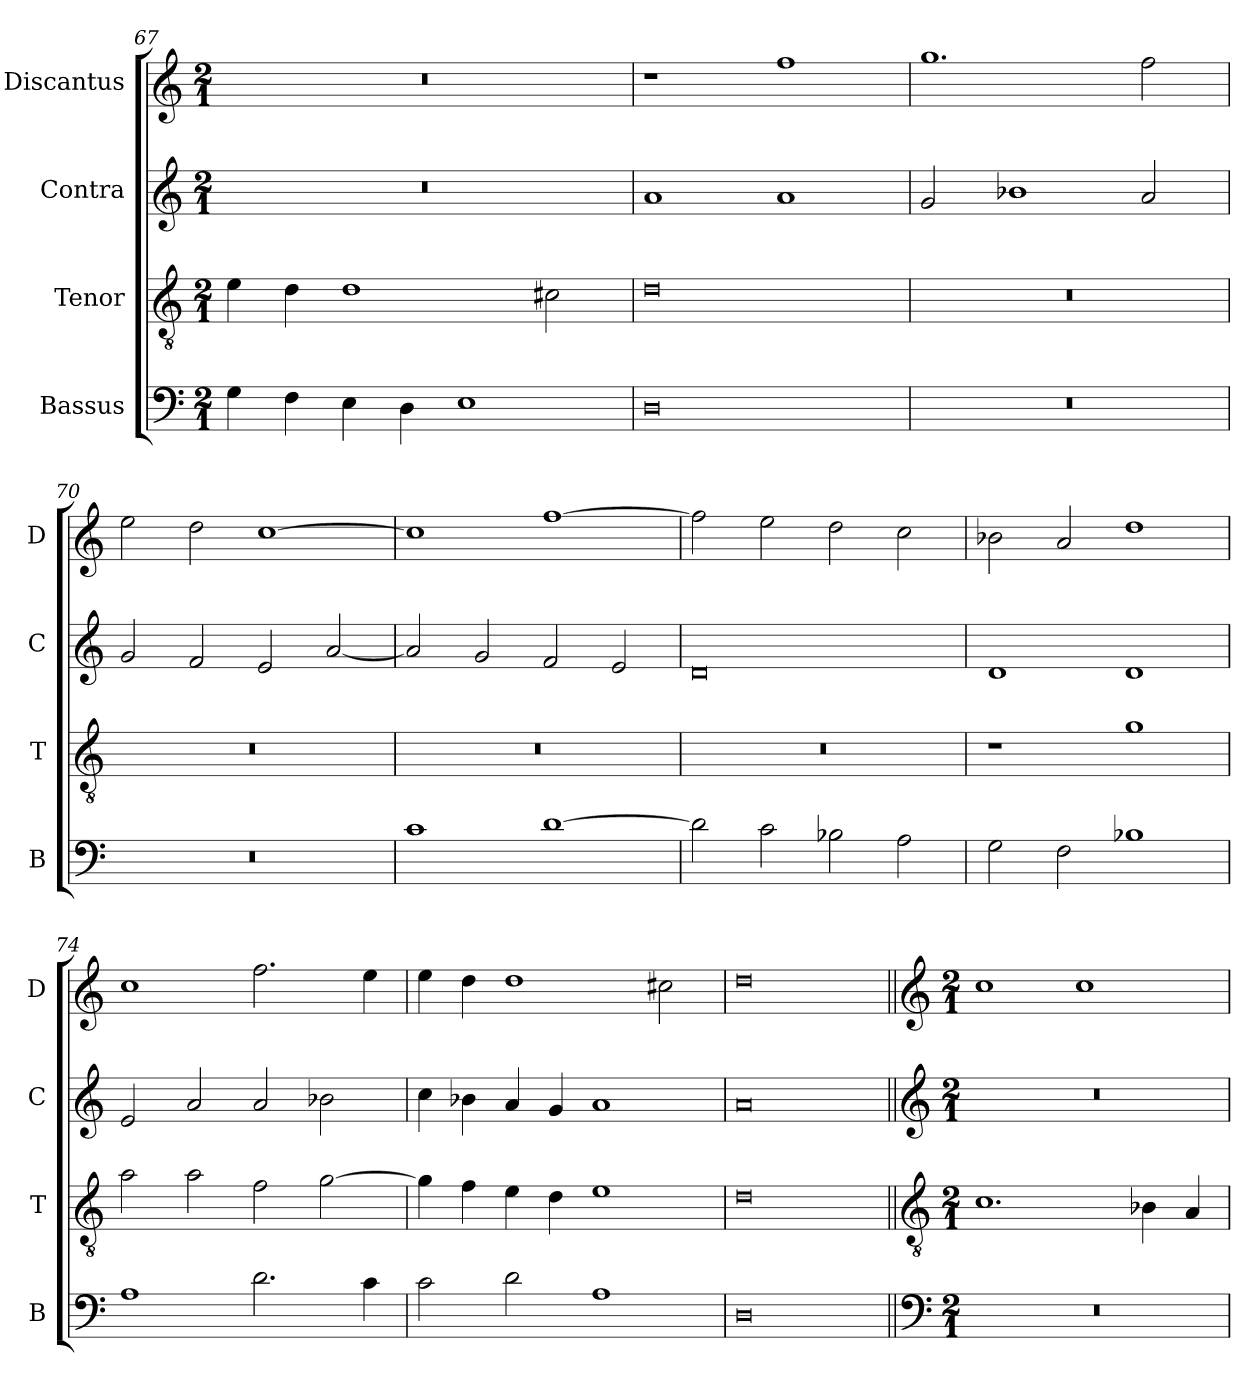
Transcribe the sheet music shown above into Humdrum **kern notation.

**kern	**kern	**kern	**kern
*part4	*part3	*part2	*part1
*staff4	*staff3	*staff2	*staff1
*I"Bassus	*I"Tenor	*I"Contra	*I"Discantus
*I'B	*I'T	*I'C	*I'D
*clefF4	*clefGv2	*clefG2	*clefG2
*k[]	*k[]	*k[]	*k[]
*M2/1	*M2/1	*M2/1	*M2/1
=67	=67	=67	=67
4G\	4e\	0r	0r
4F\	4d\	.	.
4E\	1d	.	.
4D\	.	.	.
1E	.	.	.
.	2c#X\	.	.
=68	=68	=68	=68
0D	0d	1a	1r
.	.	1a	1ff
=69	=69	=69	=69
0r	0r	2g/	1.gg
.	.	1b-X	.
.	.	2a/	2ff\
=70	=70	=70	=70
0r	0r	2g/	2ee\
.	.	2f/	2dd\
.	.	2e/	[1cc
.	.	[2a/	.
=71	=71	=71	=71
1c	0r	2a/]	1cc]
.	.	2g/	.
[1d	.	2f/	[1ff
.	.	2e/	.
=72	=72	=72	=72
2d\]	0r	0d	2ff\]
2c\	.	.	2ee\
2B-X\	.	.	2dd\
2A\	.	.	2cc\
=73	=73	=73	=73
2G\	1r	1d	2b-X\
2F\	.	.	2a/
1B-X	1g	1d	1dd
=74	=74	=74	=74
1A	2a\	2e/	1cc
.	2a\	2a/	.
2.d\	2f\	2a/	2.ff\
.	[2g\	2b-X\	.
4c\	.	.	4ee\
=75	=75	=75	=75
2c\	4g\]	4cc\	4ee\
.	4f\	4b-X\	4dd\
2d\	4e\	4a/	1dd
.	4d\	4g/	.
1A	1e	1a	.
.	.	.	2cc#X\
=76	=76	=76	=76
0D	0d	0a	0dd
!!LO:LB:g=z
=77||	=77||	=77||	=77||
*clefF4	*clefGv2	*clefG2	*clefG2
*k[]	*k[]	*k[]	*k[]
*M2/1	*M2/1	*M2/1	*M2/1
0r	1.c	0r	1cc
.	.	.	1cc
.	4B-X\	.	.
.	4A/	.	.
=	=	=	=
*-	*-	*-	*-
